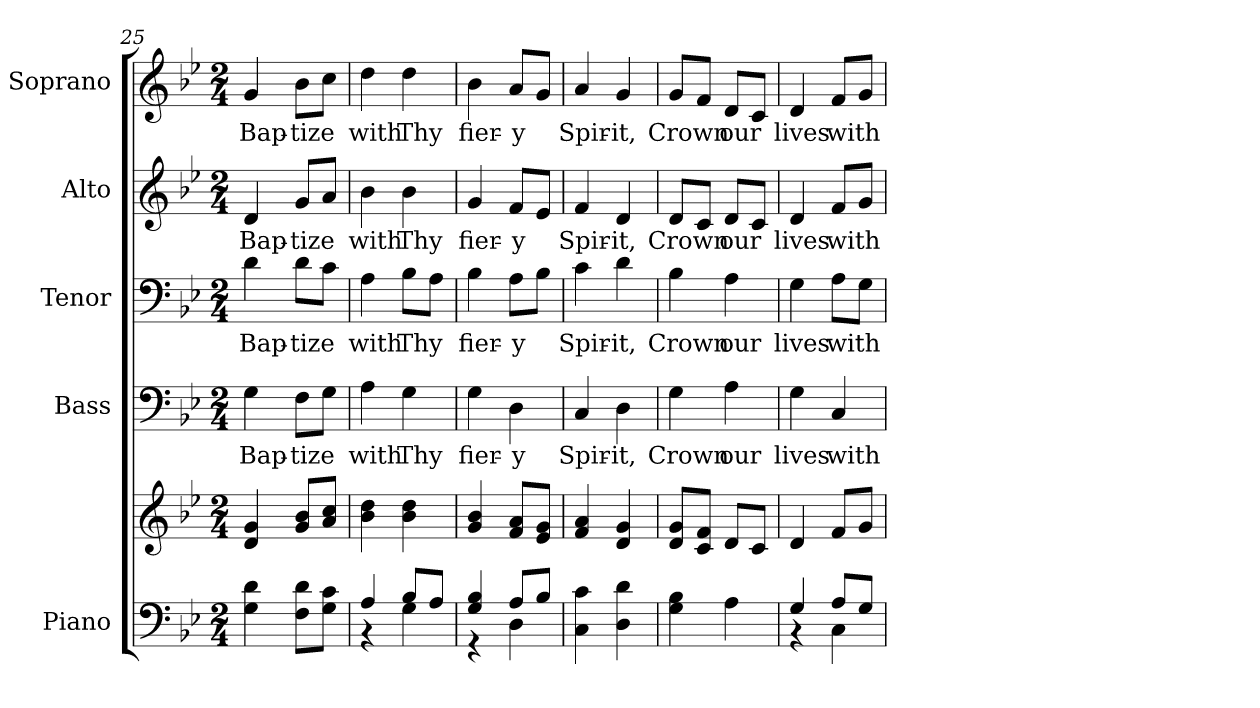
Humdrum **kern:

**kern	**kern	**kern	**text	**kern	**text	**kern	**text	**kern	**text
*part5	*part5	*part4	*part4	*part3	*part3	*part2	*part2	*part1	*part1
*staff6	*staff5	*staff4	*staff4	*staff3	*staff3	*staff2	*staff2	*staff1	*staff1
*I"Piano	*	*I"Bass	*	*I"Tenor	*	*I"Alto	*	*I"Soprano	*
*I'Pno.	*	*I'B.	*	*I'T.	*	*I'A.	*	*I'S.	*
!!LO:PB:g=z
*clefF4	*clefG2	*clefF4	*	*clefF4	*	*clefG2	*	*clefG2	*
*k[b-e-]	*k[b-e-]	*k[b-e-]	*	*k[b-e-]	*	*k[b-e-]	*	*k[b-e-]	*
*B-:	*B-:	*B-:	*	*B-:	*	*B-:	*	*B-:	*
*M2/4	*M2/4	*M2/4	*	*M2/4	*	*M2/4	*	*M2/4	*
=25	=25	=25	=25	=25	=25	=25	=25	=25	=25
!	!	!	!LO:LY:b:color=#000000	!	!	!	!	!	!
!	!	!	!	!	!LO:LY:b:color=#000000	!	!	!	!
!	!	!	!	!	!	!	!LO:LY:b:color=#000000	!	!
!	!	!	!	!	!	!	!	!	!LO:LY:b:color=#000000
4Gi\ 4di	4di/ 4gi	4Gi\	Bap-	4di\	Bap-	4di/	Bap-	4gi/	Bap-
!	!	!	!LO:LY:b:color=#000000	!	!	!	!	!	!
!	!	!	!	!	!LO:LY:b:color=#000000	!	!	!	!
!	!	!	!	!	!	!	!LO:LY:b:color=#000000	!	!
!	!	!	!	!	!	!	!	!	!LO:LY:b:color=#000000
8Fi\ 8diL	8gi/ 8b-iL	8Fi\L	-tize	8di\L	-tize	8gi/L	-tize	8b-i\L	-tize
8Gi\ 8ciJ	8ai/ 8cciJ	8Gi\J	.	8ci\J	.	8ai/J	.	8cci\J	.
=26	=26	=26	=26	=26	=26	=26	=26	=26	=26
*^	*	*	*	*	*	*	*	*	*
!	!	!	!	!LO:LY:b:color=#000000	!	!	!	!	!	!
!	!	!	!	!	!	!LO:LY:b:color=#000000	!	!	!	!
!	!	!	!	!	!	!	!	!LO:LY:b:color=#000000	!	!
!	!	!	!	!	!	!	!	!	!	!LO:LY:b:color=#000000
4Ai/	4r	4b-i\ 4ddi	4Ai\	with	4Ai\	with	4b-i\	with	4ddi\	with
!	!	!	!	!LO:LY:b:color=#000000	!	!	!	!	!	!
!	!	!	!	!	!	!LO:LY:b:color=#000000	!	!	!	!
!	!	!	!	!	!	!	!	!LO:LY:b:color=#000000	!	!
!	!	!	!	!	!	!	!	!	!	!LO:LY:b:color=#000000
8B-i/L	4Gi\	4b-i\ 4ddi	4Gi\	Thy	8B-i\L	Thy	4b-i\	Thy	4ddi\	Thy
8Ai/J	.	.	.	.	8Ai\J	.	.	.	.	.
=27	=27	=27	=27	=27	=27	=27	=27	=27	=27	=27
!	!	!	!	!LO:LY:b:color=#000000	!	!	!	!	!	!
!	!	!	!	!	!	!LO:LY:b:color=#000000	!	!	!	!
!	!	!	!	!	!	!	!	!LO:LY:b:color=#000000	!	!
!	!	!	!	!	!	!	!	!	!	!LO:LY:b:color=#000000
4Gi/ 4B-i	4r	4gi/ 4b-i	4Gi\	fier-	4B-i\	fier-	4gi/	fier-	4b-i\	fier-
!	!	!	!	!LO:LY:b:color=#000000	!	!	!	!	!	!
!	!	!	!	!	!	!LO:LY:b:color=#000000	!	!	!	!
!	!	!	!	!	!	!	!	!LO:LY:b:color=#000000	!	!
!	!	!	!	!	!	!	!	!	!	!LO:LY:b:color=#000000
8Ai/L	4Di\	8fi/ 8aiL	4Di\	-y	8Ai\L	-y	8fi/L	-y	8ai/L	-y
8B-i/J	.	8e-i/ 8giJ	.	.	8B-i\J	.	8e-i/J	.	8gi/J	.
*v	*v	*	*	*	*	*	*	*	*	*
=28	=28	=28	=28	=28	=28	=28	=28	=28	=28
!	!	!	!LO:LY:b:color=#000000	!	!	!	!	!	!
!	!	!	!	!	!LO:LY:b:color=#000000	!	!	!	!
!	!	!	!	!	!	!	!LO:LY:b:color=#000000	!	!
!	!	!	!	!	!	!	!	!	!LO:LY:b:color=#000000
4Ci\ 4ci	4fi/ 4ai	4Ci/	Spir-	4ci\	Spir-	4fi/	Spir-	4ai/	Spir-
!	!	!	!LO:LY:b:color=#000000	!	!	!	!	!	!
!	!	!	!	!	!LO:LY:b:color=#000000	!	!	!	!
!	!	!	!	!	!	!	!LO:LY:b:color=#000000	!	!
!	!	!	!	!	!	!	!	!	!LO:LY:b:color=#000000
4Di\ 4di	4di/ 4gi	4Di\	-it,	4di\	-it,	4di/	-it,	4gi/	-it,
!!LO:PB:g=z
=29	=29	=29	=29	=29	=29	=29	=29	=29	=29
!	!	!	!LO:LY:b:color=#000000	!	!	!	!	!	!
!	!	!	!	!	!LO:LY:b:color=#000000	!	!	!	!
!	!	!	!	!	!	!	!LO:LY:b:color=#000000	!	!
!	!	!	!	!	!	!	!	!	!LO:LY:b:color=#000000
4Gi\ 4B-i	8di/ 8giL	4Gi\	Crown	4B-i\	Crown	8di/L	Crown	8gi/L	Crown
.	8ci/ 8fiJ	.	.	.	.	8ci/J	.	8fi/J	.
!	!	!	!LO:LY:b:color=#000000	!	!	!	!	!	!
!	!	!	!	!	!LO:LY:b:color=#000000	!	!	!	!
!	!	!	!	!	!	!	!LO:LY:b:color=#000000	!	!
!	!	!	!	!	!	!	!	!	!LO:LY:b:color=#000000
4Ai\	8di/L	4Ai\	our	4Ai\	our	8di/L	our	8di/L	our
.	8ci/J	.	.	.	.	8ci/J	.	8ci/J	.
=30	=30	=30	=30	=30	=30	=30	=30	=30	=30
*^	*	*	*	*	*	*	*	*	*
!	!	!	!	!LO:LY:b:color=#000000	!	!	!	!	!	!
!	!	!	!	!	!	!LO:LY:b:color=#000000	!	!	!	!
!	!	!	!	!	!	!	!	!LO:LY:b:color=#000000	!	!
!	!	!	!	!	!	!	!	!	!	!LO:LY:b:color=#000000
4Gi/	4r	4di/	4Gi\	lives	4Gi\	lives	4di/	lives	4di/	lives
!	!	!	!	!LO:LY:b:color=#000000	!	!	!	!	!	!
!	!	!	!	!	!	!LO:LY:b:color=#000000	!	!	!	!
!	!	!	!	!	!	!	!	!LO:LY:b:color=#000000	!	!
!	!	!	!	!	!	!	!	!	!	!LO:LY:b:color=#000000
8Ai/L	4Ci\	8fi/L	4Ci/	with	8Ai\L	with	8fi/L	with	8fi/L	with
8Gi/J	.	8gi/J	.	.	8Gi\J	.	8gi/J	.	8gi/J	.
*v	*v	*	*	*	*	*	*	*	*	*
=	=	=	=	=	=	=	=	=	=
*-	*-	*-	*-	*-	*-	*-	*-	*-	*-
